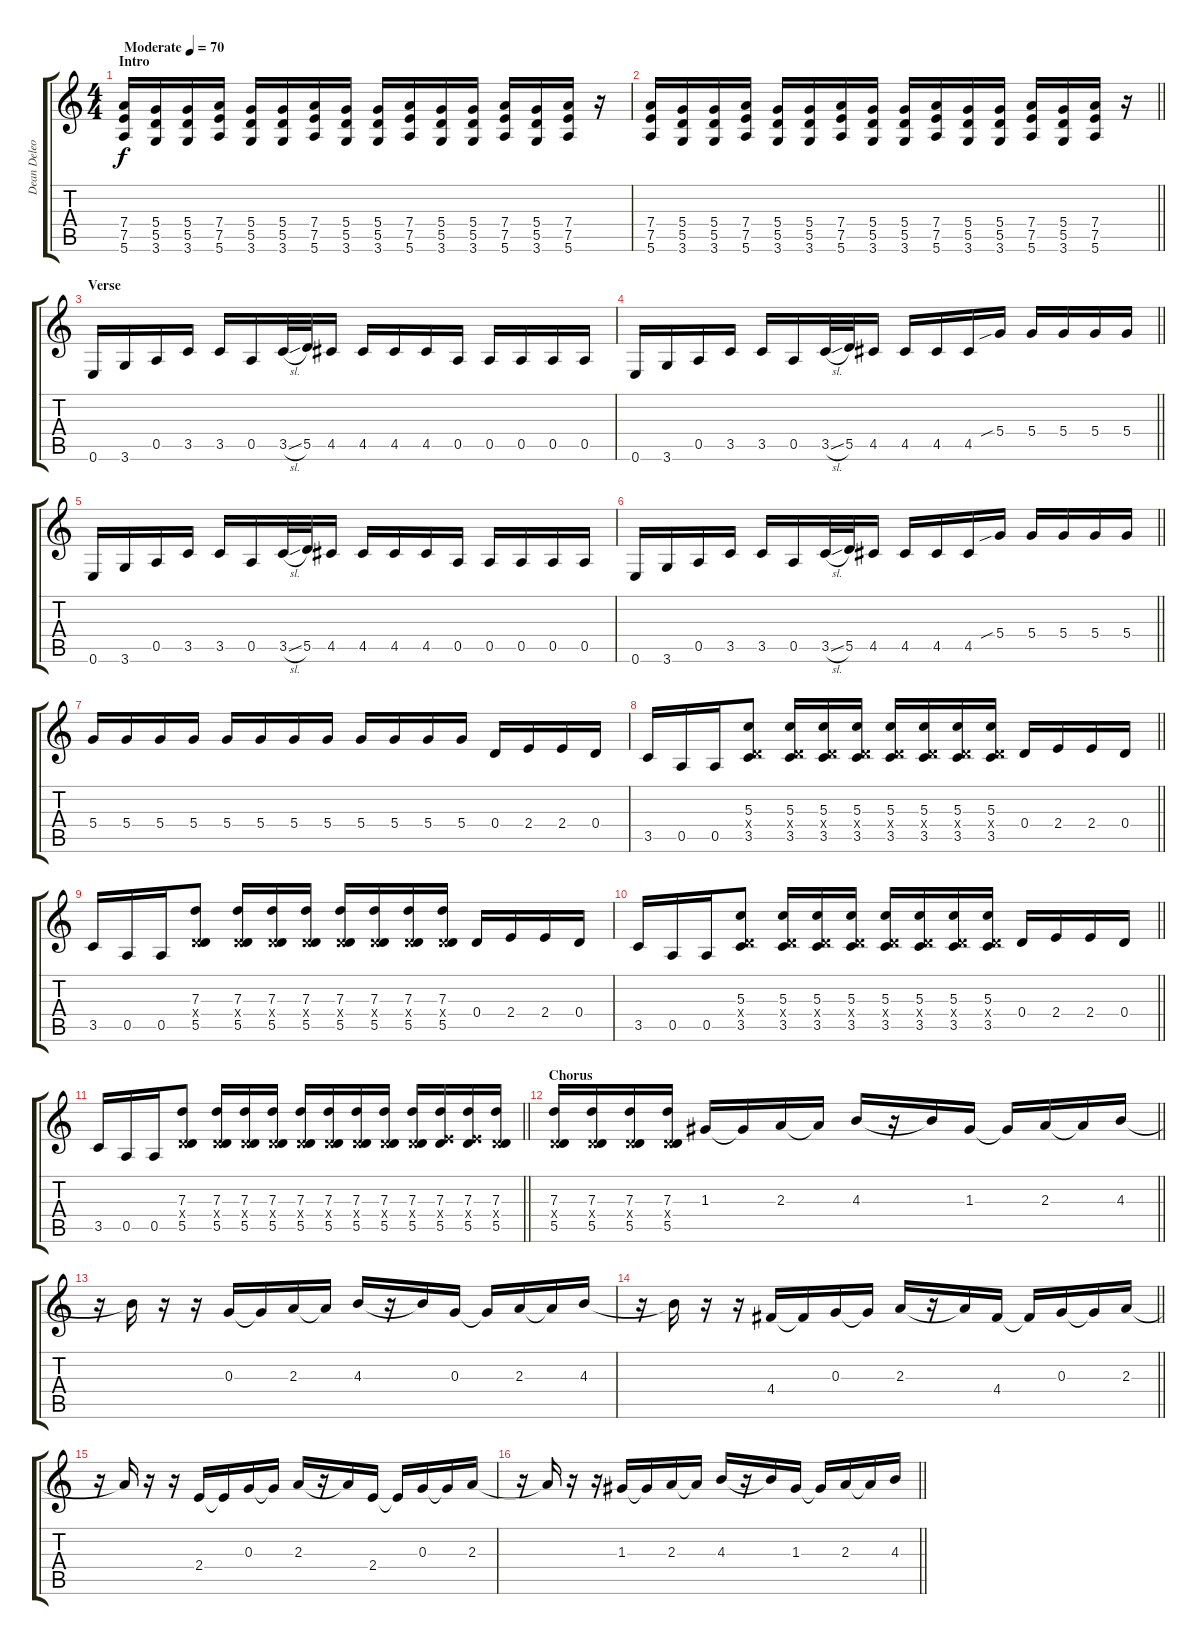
\track ("Dean Deleo (Guitar)" "Dean Deleo") {instrument overdrivenguitar}
\staff {score tabs}
\tuning (E4 B3 G3 D3 A2 E2) {hide}
\ts (4 4)
\section ("" "Intro")
\tempo (70 "Moderate")
\clef g2
\ks c
(7.4 7.5 5.6).16{dy f instrument overdrivenguitar} (5.4 5.5 3.6).16 (5.4 5.5 3.6).16 (7.4 7.5 5.6).16 (5.4 5.5 3.6).16 (5.4 5.5 3.6).16 (7.4 7.5 5.6).16 (5.4 5.5 3.6).16 (5.4 5.5 3.6).16 (7.4 7.5 5.6).16 (5.4 5.5 3.6).16 (5.4 5.5 3.6).16 (7.4 7.5 5.6).16 (5.4 5.5 3.6).16 (7.4 7.5 5.6).16 r.16 |
\barLineRight lightlight
(7.4 7.5 5.6).16 (5.4 5.5 3.6).16 (5.4 5.5 3.6).16 (7.4 7.5 5.6).16 (5.4 5.5 3.6).16 (5.4 5.5 3.6).16 (7.4 7.5 5.6).16 (5.4 5.5 3.6).16 (5.4 5.5 3.6).16 (7.4 7.5 5.6).16 (5.4 5.5 3.6).16 (5.4 5.5 3.6).16 (7.4 7.5 5.6).16 (5.4 5.5 3.6).16 (7.4 7.5 5.6).16 r.16 |
\section ("" "Verse")
0.6.16 3.6.16 0.5.16 3.5.16 3.5.16 0.5.16 3.5{sl}.32 5.5.32 4.5.16 4.5.16 4.5.16 4.5.16 0.5.16 0.5.16 0.5.16 0.5.16 0.5.16 |
\barLineRight lightlight
0.6.16 3.6.16 0.5.16 3.5.16 3.5.16 0.5.16 3.5{sl}.32 5.5.32 4.5.16 4.5.16 4.5.16 4.5.16 5.4{sib}.16 5.4.16 5.4.16 5.4.16 5.4.16 |
0.6.16 3.6.16 0.5.16 3.5.16 3.5.16 0.5.16 3.5{sl}.32 5.5.32 4.5.16 4.5.16 4.5.16 4.5.16 0.5.16 0.5.16 0.5.16 0.5.16 0.5.16 |
\barLineRight lightlight
0.6.16 3.6.16 0.5.16 3.5.16 3.5.16 0.5.16 3.5{sl}.32 5.5.32 4.5.16 4.5.16 4.5.16 4.5.16 5.4{sib}.16 5.4.16 5.4.16 5.4.16 5.4.16 |
5.4.16 5.4.16 5.4.16 5.4.16 5.4.16 5.4.16 5.4.16 5.4.16 5.4.16 5.4.16 5.4.16 5.4.16 0.4.16 2.4.16 2.4.16 0.4.16 |
\barLineRight lightlight
3.5.16 0.5.16 0.5.16 (5.3 0.4{x} 3.5).8 (5.3 0.4{x} 3.5).16 (5.3 0.4{x} 3.5).16 (5.3 0.4{x} 3.5).16 (5.3 0.4{x} 3.5).16 (5.3 0.4{x} 3.5).16 (5.3 0.4{x} 3.5).16 (5.3 0.4{x} 3.5).16 0.4.16 2.4.16 2.4.16 0.4.16 |
3.5.16 0.5.16 0.5.16 (7.3 0.4{x} 5.5).8 (7.3 0.4{x} 5.5).16 (7.3 0.4{x} 5.5).16 (7.3 0.4{x} 5.5).16 (7.3 0.4{x} 5.5).16 (7.3 0.4{x} 5.5).16 (7.3 0.4{x} 5.5).16 (7.3 0.4{x} 5.5).16 0.4.16 2.4.16 2.4.16 0.4.16 |
\barLineRight lightlight
3.5.16 0.5.16 0.5.16 (5.3 0.4{x} 3.5).8 (5.3 0.4{x} 3.5).16 (5.3 0.4{x} 3.5).16 (5.3 0.4{x} 3.5).16 (5.3 0.4{x} 3.5).16 (5.3 0.4{x} 3.5).16 (5.3 0.4{x} 3.5).16 (5.3 0.4{x} 3.5).16 0.4.16 2.4.16 2.4.16 0.4.16 |
\barLineRight lightlight
3.5.16 0.5.16 0.5.16 (7.3 0.4{x} 5.5).8 (7.3 0.4{x} 5.5).16 (7.3 0.4{x} 5.5).16 (7.3 0.4{x} 5.5).16 (7.3 0.4{x} 5.5).16 (7.3 0.4{x} 5.5).16 (7.3 0.4{x} 5.5).16 (7.3 0.4{x} 5.5).16 (7.3 0.4{x} 5.5).16 (7.3 2.4{x} 5.5).16 (7.3 2.4{x} 5.5).16 (7.3 0.4{x} 5.5).16 |
\section ("" "Chorus")
\barLineRight lightlight
(7.3 0.4{x} 5.5).16 (7.3 0.4{x} 5.5).16 (7.3 0.4{x} 5.5).16 (7.3 0.4{x} 5.5).16 1.3.16{volume 14 instrument electricguitarclean} 1.3{t}.16 2.3.16 2.3{t}.16 4.3.16 r.16 4.3{t}.16 1.3.16 1.3{t}.16 2.3.16 2.3{t}.16 4.3.16 |
r.16 4.3{t}.16 r.16 r.16 0.3.16 0.3{t}.16 2.3.16 2.3{t}.16 4.3.16 r.16 4.3{t}.16 0.3.16 0.3{t}.16 2.3.16 2.3{t}.16 4.3.16 |
\barLineRight lightlight
r.16 4.3{t}.16 r.16 r.16 4.4.16 4.4{t}.16 0.3.16 0.3{t}.16 2.3.16 r.16 2.3{t}.16 4.4.16 4.4{t}.16 0.3.16 0.3{t}.16 2.3.16 |
r.16 2.3{t}.16 r.16 r.16 2.4.16 2.4{t}.16 0.3.16 0.3{t}.16 2.3.16 r.16 2.3{t}.16 2.4.16 2.4{t}.16 0.3.16 0.3{t}.16 2.3.16 |
\barLineRight lightlight
r.16 2.3{t}.16 r.16 r.16 1.3.16 1.3{t}.16 2.3.16 2.3{t}.16 4.3.16 r.16 4.3{t}.16 1.3.16 1.3{t}.16 2.3.16 2.3{t}.16 4.3.16
